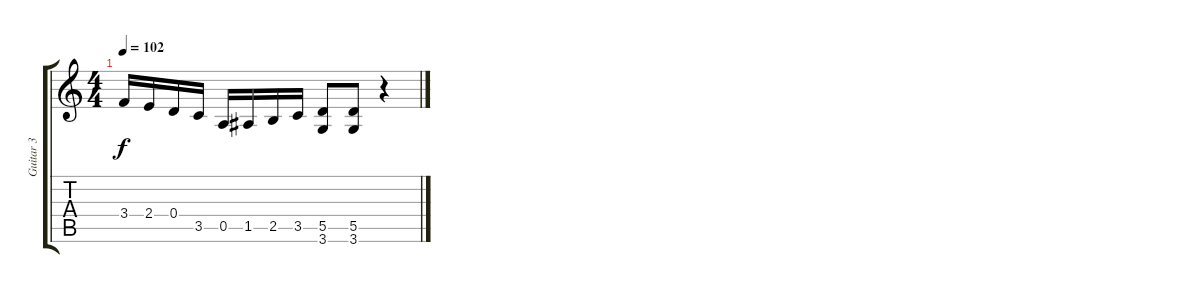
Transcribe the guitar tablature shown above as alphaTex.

\track ("Guitar 3" "Guitar 3") {instrument overdrivenguitar}
\staff {score tabs}
\tuning (E4 B3 G3 D3 A2 E2) {hide}
\ts (4 4)
\tempo 102
\clef g2
\ks c
3.4.16{dy f} 2.4.16 0.4.16 3.5.16 0.5.16 1.5.16 2.5.16 3.5.16 (5.5 3.6).8 (5.5 3.6).8 r.4
